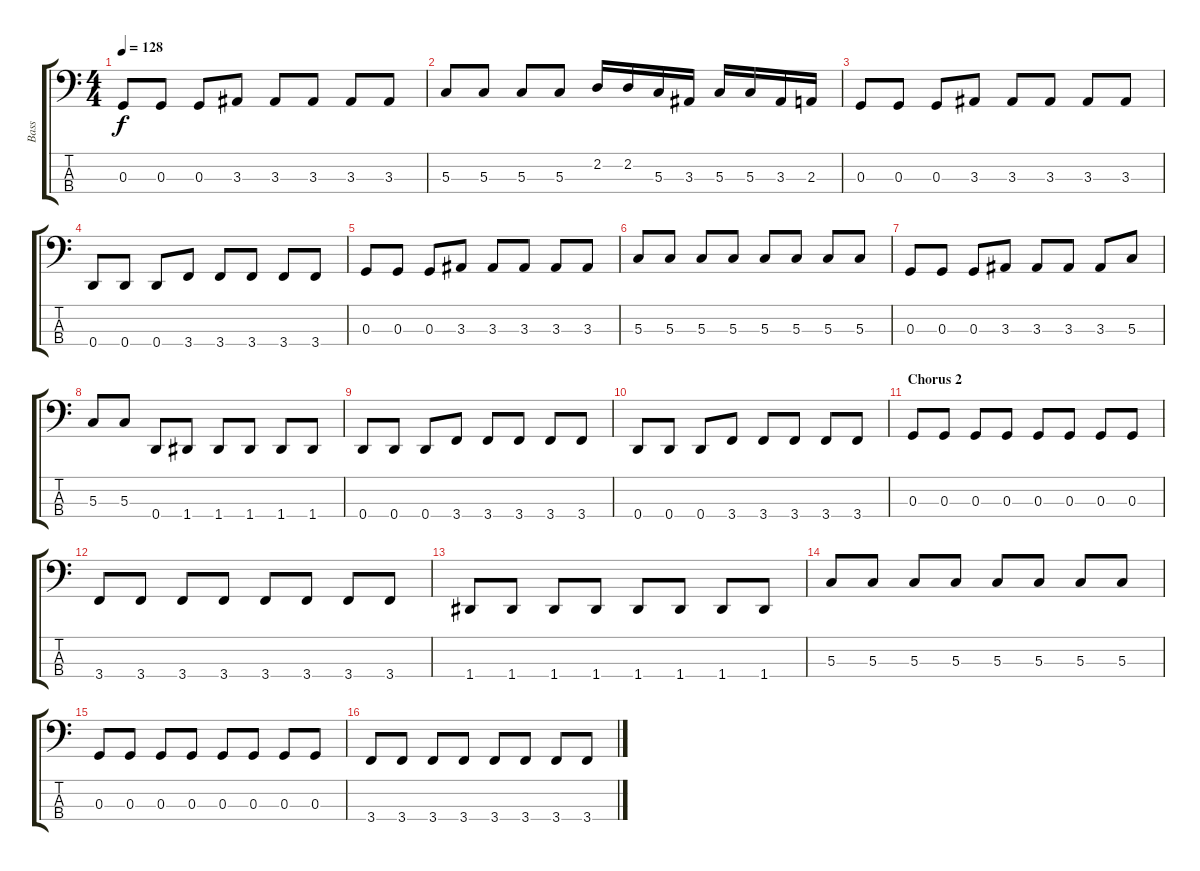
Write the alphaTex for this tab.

\track ("Bass" "Bass") {instrument electricbasspick}
\staff {score tabs}
\tuning (F2 C2 G1 D1) {hide}
\ts (4 4)
\tempo 128
\clef f4
\ks c
0.3.8{dy f} 0.3.8 0.3.8 3.3.8 3.3.8 3.3.8 3.3.8 3.3.8 |
5.3.8 5.3.8 5.3.8 5.3.8 2.2.16 2.2.16 5.3.16 3.3.16 5.3.16 5.3.16 3.3.16 2.3.16 |
0.3.8 0.3.8 0.3.8 3.3.8 3.3.8 3.3.8 3.3.8 3.3.8 |
0.4.8 0.4.8 0.4.8 3.4.8 3.4.8 3.4.8 3.4.8 3.4.8 |
0.3.8 0.3.8 0.3.8 3.3.8 3.3.8 3.3.8 3.3.8 3.3.8 |
5.3.8 5.3.8 5.3.8 5.3.8 5.3.8 5.3.8 5.3.8 5.3.8 |
0.3.8 0.3.8 0.3.8 3.3.8 3.3.8 3.3.8 3.3.8 5.3.8 |
5.3.8 5.3.8 0.4.8 1.4.8 1.4.8 1.4.8 1.4.8 1.4.8 |
0.4.8 0.4.8 0.4.8 3.4.8 3.4.8 3.4.8 3.4.8 3.4.8 |
0.4.8 0.4.8 0.4.8 3.4.8 3.4.8 3.4.8 3.4.8 3.4.8 |
\section ("" "Chorus 2")
0.3.8 0.3.8 0.3.8 0.3.8 0.3.8 0.3.8 0.3.8 0.3.8 |
3.4.8 3.4.8 3.4.8 3.4.8 3.4.8 3.4.8 3.4.8 3.4.8 |
1.4.8 1.4.8 1.4.8 1.4.8 1.4.8 1.4.8 1.4.8 1.4.8 |
5.3.8 5.3.8 5.3.8 5.3.8 5.3.8 5.3.8 5.3.8 5.3.8 |
0.3.8 0.3.8 0.3.8 0.3.8 0.3.8 0.3.8 0.3.8 0.3.8 |
3.4.8 3.4.8 3.4.8 3.4.8 3.4.8 3.4.8 3.4.8 3.4.8
